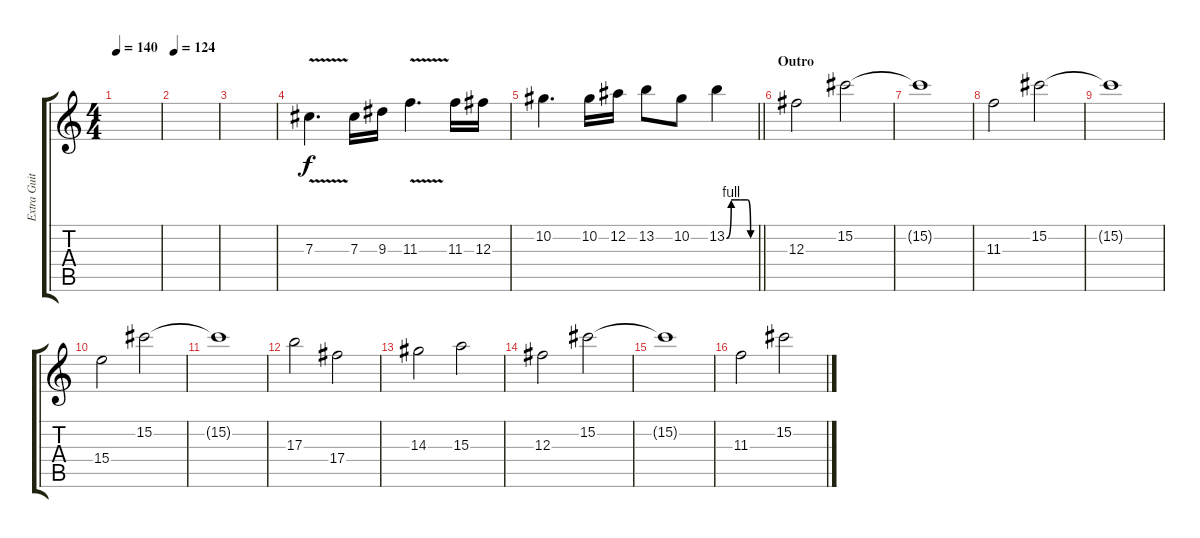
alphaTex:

\track ("Extra Guitar" "Extra Guit") {instrument distortionguitar}
\staff {score tabs}
\tuning (Eb4 Bb3 Gb3 Db3 Ab2 Eb2) {hide}
\ts (4 4)
\tempo 140
\clef g2
\ks c
|
\tempo 124
|
|
7.3{v}.4{d} 7.3.16 9.3.16 11.3{v}.4{d} 11.3.16 12.3.16 |
\barLineRight lightlight
10.2.4{d} 10.2.16 12.2.16 13.2.8 10.2.8 13.2{be (custom 0 0 10 4 20 4 30 4 45 4 51 0 60 0)}.4 |
\section ("" "Outro")
12.3.2 15.2.2 |
15.2{t}.1 |
11.3.2 15.2.2 |
15.2{t}.1 |
15.4.2 15.2.2 |
15.2{t}.1 |
17.3.2 17.4.2 |
14.3.2 15.3.2 |
12.3.2 15.2.2 |
15.2{t}.1 |
11.3.2 15.2.2
